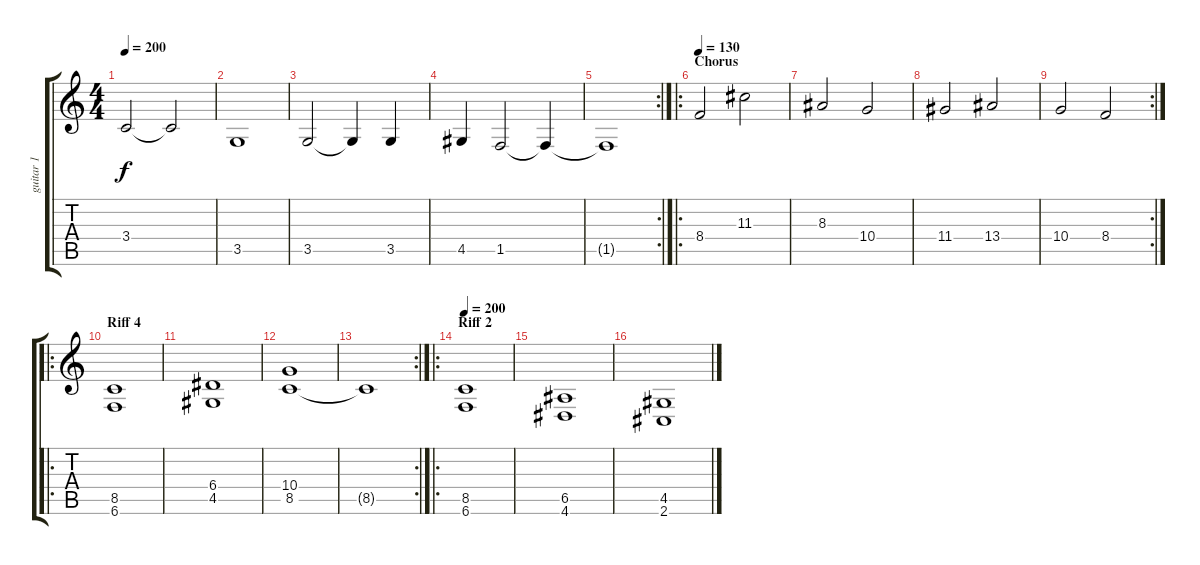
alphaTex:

\track ("guitar 1" "guitar 1") {instrument distortionguitar}
\staff {score tabs}
\tuning (B3 Gb3 D3 A2 E2 B1) {hide}
\ts (4 4)
\tempo 200
\clef g2
\ks c
3.4.2{dy f} 3.4{t}.2 |
3.5.1 |
3.5.2 3.5{t}.4 3.5.4 |
4.5.4 1.5.2 1.5{t}.4 |
\rc 2
1.5{t}.1 |
\ro
\section ("" "Chorus")
\tempo 130
8.4.2 11.3.2 |
8.3.2 10.4.2 |
11.4.2 13.4.2 |
\rc 2
10.4.2 8.4.2 |
\ro
\section ("" "Riff 4")
(8.5 6.6).1 |
(6.4 4.5).1 |
(10.4 8.5).1 |
\rc 2
8.5{t}.1 |
\ro
\section ("" "Riff 2")
\tempo 200
(8.5 6.6).1 |
(6.5 4.6).1 |
(4.5 2.6).1
